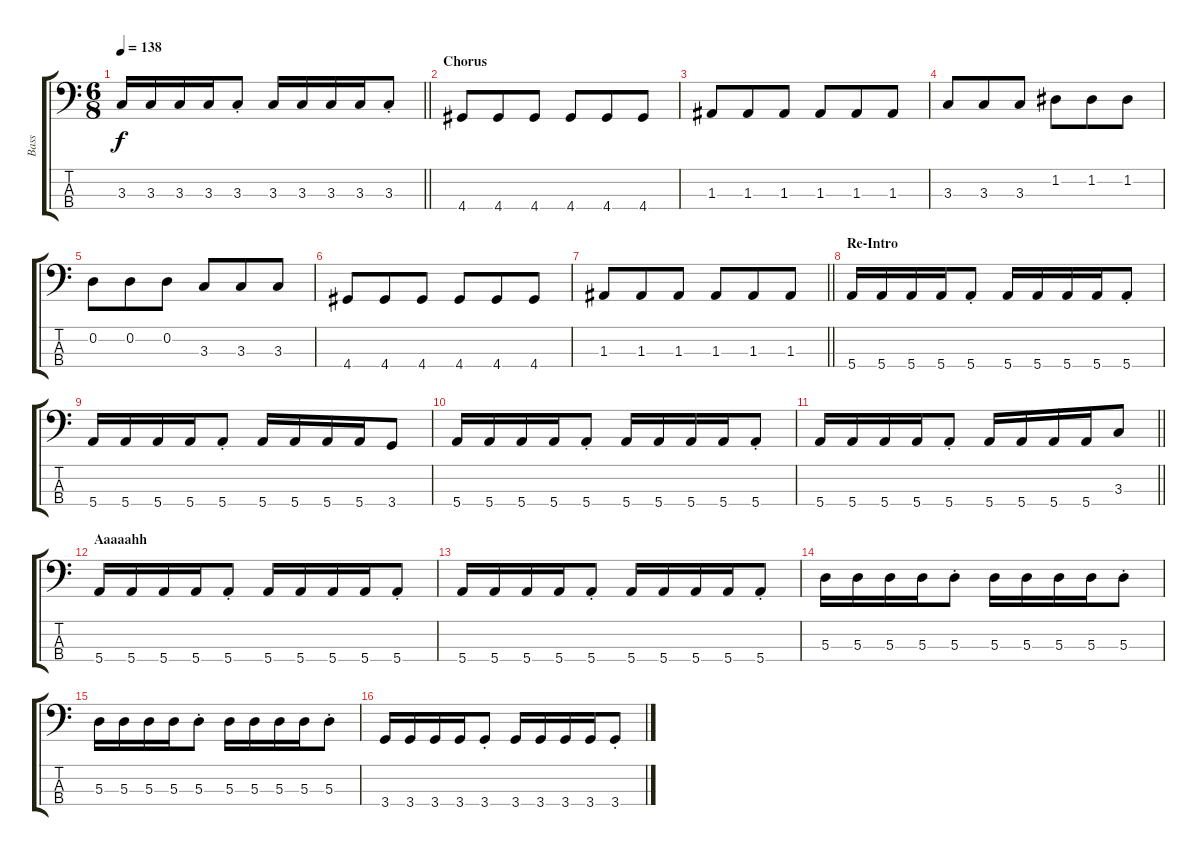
\track ("Bass" "Bass") {instrument electricbassfinger}
\staff {score tabs}
\tuning (G2 D2 A1 E1) {hide}
\ts (6 8)
\tempo 138
\clef f4
\barLineRight lightlight
\ks c
3.3.16{dy f} 3.3.16 3.3.16 3.3.16 3.3{st}.8 3.3.16 3.3.16 3.3.16 3.3.16 3.3{st}.8 |
\section ("" "Chorus")
4.4.8 4.4.8 4.4.8 4.4.8 4.4.8 4.4.8 |
1.3.8 1.3.8 1.3.8 1.3.8 1.3.8 1.3.8 |
3.3.8 3.3.8 3.3.8 1.2.8 1.2.8 1.2.8 |
0.2.8 0.2.8 0.2.8 3.3.8 3.3.8 3.3.8 |
4.4.8 4.4.8 4.4.8 4.4.8 4.4.8 4.4.8 |
\barLineRight lightlight
1.3.8 1.3.8 1.3.8 1.3.8 1.3.8 1.3.8 |
\section ("" "Re-Intro")
5.4.16 5.4.16 5.4.16 5.4.16 5.4{st}.8 5.4.16 5.4.16 5.4.16 5.4.16 5.4{st}.8 |
5.4.16 5.4.16 5.4.16 5.4.16 5.4{st}.8 5.4.16 5.4.16 5.4.16 5.4.16 3.4.8 |
5.4.16 5.4.16 5.4.16 5.4.16 5.4{st}.8 5.4.16 5.4.16 5.4.16 5.4.16 5.4{st}.8 |
\barLineRight lightlight
5.4.16 5.4.16 5.4.16 5.4.16 5.4{st}.8 5.4.16 5.4.16 5.4.16 5.4.16 3.3.8 |
\section ("" "Aaaaahh")
5.4.16 5.4.16 5.4.16 5.4.16 5.4{st}.8 5.4.16 5.4.16 5.4.16 5.4.16 5.4{st}.8 |
5.4.16 5.4.16 5.4.16 5.4.16 5.4{st}.8 5.4.16 5.4.16 5.4.16 5.4.16 5.4{st}.8 |
5.3.16 5.3.16 5.3.16 5.3.16 5.3{st}.8 5.3.16 5.3.16 5.3.16 5.3.16 5.3{st}.8 |
5.3.16 5.3.16 5.3.16 5.3.16 5.3{st}.8 5.3.16 5.3.16 5.3.16 5.3.16 5.3{st}.8 |
3.4.16 3.4.16 3.4.16 3.4.16 3.4{st}.8 3.4.16 3.4.16 3.4.16 3.4.16 3.4{st}.8
